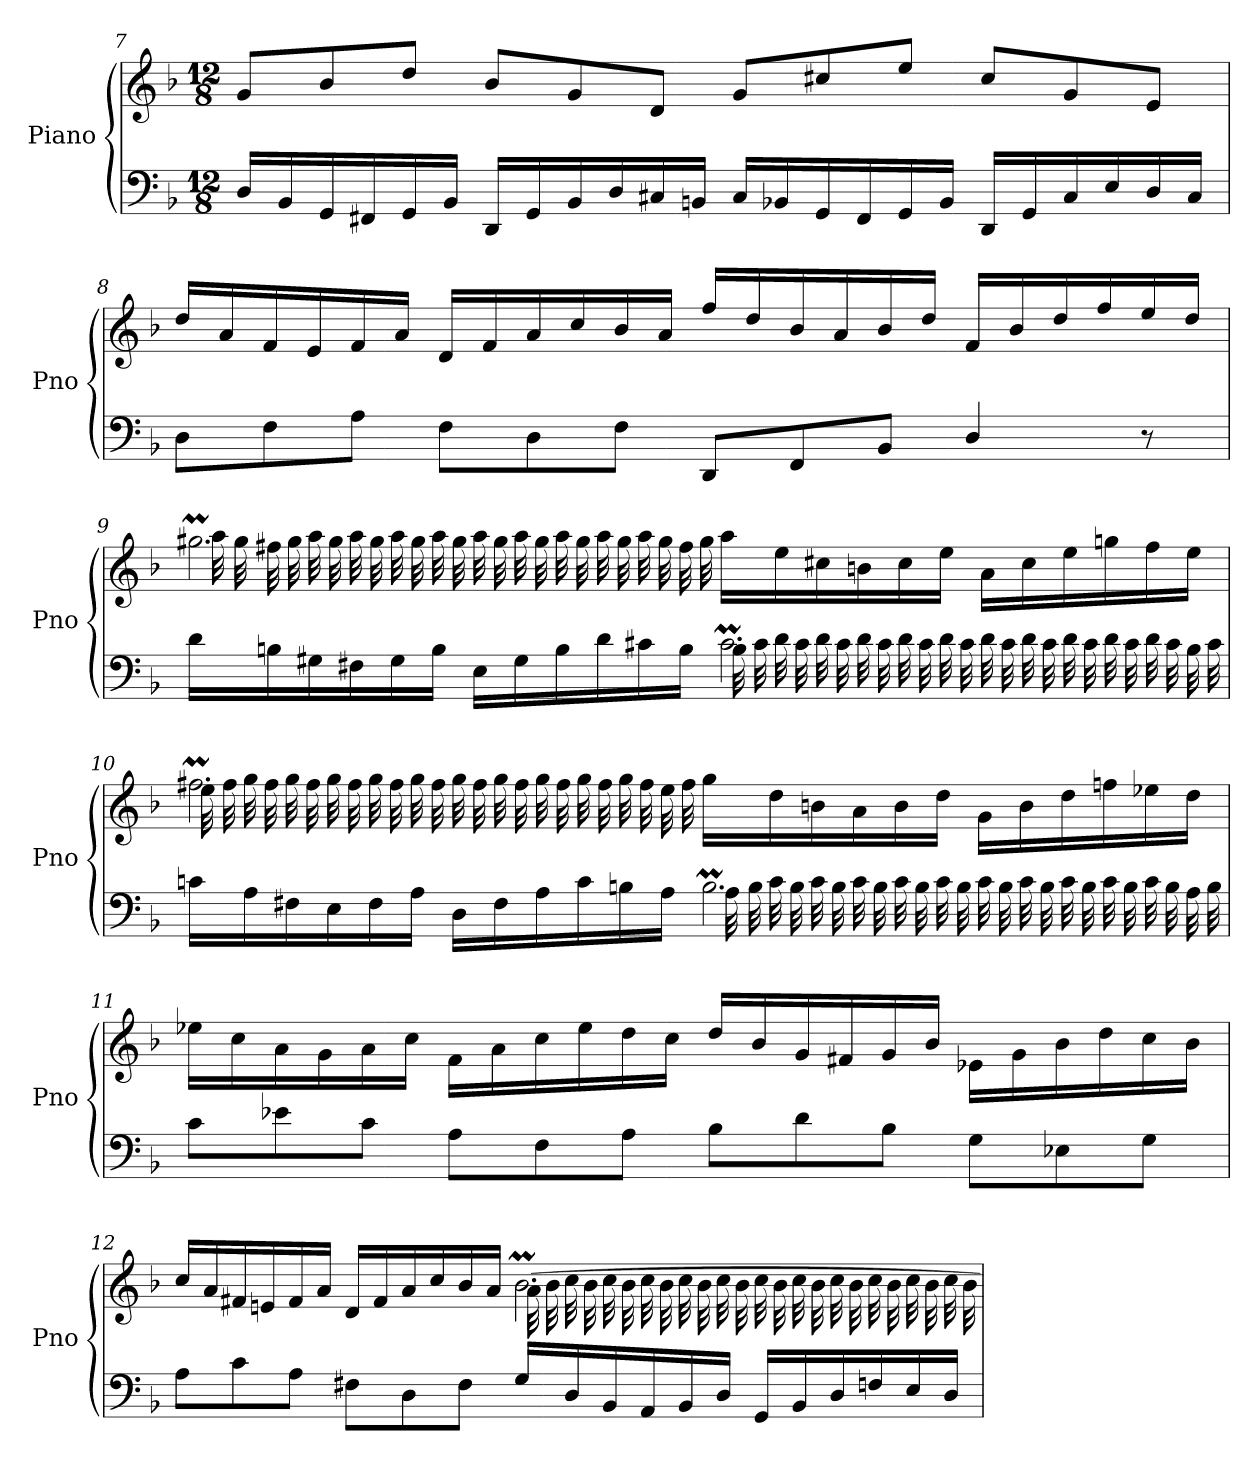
**kern	**kern
*part1	*part1
*staff2	*staff1
*I"Piano	*
*I'Pno	*
!!LO:LB:g=z
*clefF4	*clefG2
*k[b-]	*k[b-]
*M12/8	*M12/8
=7	=7
16D/LL	8g/L
16BB-/	.
16GG/	8b-/
16FF#X/	.
16GG/	8dd/J
16BB-/JJ	.
16DD/LL	8b-/L
16GG/	.
16BB-/	8g/
16D/	.
16C#X/	8d/J
16BBn/JJ	.
16C#/LL	8g/L
16BB-X/	.
16GG/	8cc#X/
16FF#/	.
16GG/	8ee/J
16BB-/JJ	.
16DD/LL	8cc#/L
16GG/	.
16C#/	8g/
16E/	.
16D/	8e/J
16C#/JJ	.
=8	=8
8D\L	16dd/LL
.	16a/
8F\	16f/
.	16e/
8A\J	16f/
.	16a/JJ
8F\L	16d/LL
.	16f/
8D\	16a/
.	16cc/
8F\J	16b-/
.	16a/JJ
8DD/L	16ff/LL
.	16dd/
8FF/	16b-/
.	16a/
8BB-/J	16b-/
.	16dd/JJ
4D/	16f/LL
.	16b-/
.	16dd/
.	16ff/
8r	16ee/
.	16dd/JJ
!!LO:PB:g=z
=9	=9
*^	*^
16d\LL	2.ryy	2.gg#Xm\	32aa
.	.	.	32gg#
16Bn\	.	.	32ff#X
.	.	.	32gg#
16G#X\	.	.	32aa
.	.	.	32gg#
16F#X\	.	.	32aa
.	.	.	32gg#
16G#\	.	.	32aa
.	.	.	32gg#
16B\JJ	.	.	32aa
.	.	.	32gg#
16E\LL	.	.	32aa
.	.	.	32gg#
16G#\	.	.	32aa
.	.	.	32gg#
16B\	.	.	32aa
.	.	.	32gg#
16d\	.	.	32aa
.	.	.	32gg#
16c#X\	.	.	32aa
.	.	.	32gg#
16B\JJ	.	.	32ff#
.	.	.	32gg#
2.c#m\	32B	16aa\LL	2.ryy
.	32c#	.	.
.	32d	16ee\	.
.	32c#	.	.
.	32d	16cc#X\	.
.	32c#	.	.
.	32d	16bn\	.
.	32c#	.	.
.	32d	16cc#\	.
.	32c#	.	.
.	32d	16ee\JJ	.
.	32c#	.	.
.	32d	16a\LL	.
.	32c#	.	.
.	32d	16cc#\	.
.	32c#	.	.
.	32d	16ee\	.
.	32c#	.	.
.	32d	16ggn\	.
.	32c#	.	.
.	32d	16ff#\	.
.	32c#	.	.
.	32B	16ee\JJ	.
.	32c#	.	.
!!LO:LB:g=z	!!
=10	=10	=10	=10
16cn\LL	2.ryy	2.ff#Xm\	32ee
.	.	.	32ff#
16A\	.	.	32gg
.	.	.	32ff#
16F#X\	.	.	32gg
.	.	.	32ff#
16E\	.	.	32gg
.	.	.	32ff#
16F#\	.	.	32gg
.	.	.	32ff#
16A\JJ	.	.	32gg
.	.	.	32ff#
16D\LL	.	.	32gg
.	.	.	32ff#
16F#\	.	.	32gg
.	.	.	32ff#
16A\	.	.	32gg
.	.	.	32ff#
16c\	.	.	32gg
.	.	.	32ff#
16Bn\	.	.	32gg
.	.	.	32ff#
16A\JJ	.	.	32ee
.	.	.	32ff#
2.Bm\	32A	16gg\LL	2.ryy
.	32B	.	.
.	32c	16dd\	.
.	32B	.	.
.	32c	16bn\	.
.	32B	.	.
.	32c	16a\	.
.	32B	.	.
.	32c	16b\	.
.	32B	.	.
.	32c	16dd\JJ	.
.	32B	.	.
.	32c	16g\LL	.
.	32B	.	.
.	32c	16b\	.
.	32B	.	.
.	32c	16dd\	.
.	32B	.	.
.	32c	16ffn\	.
.	32B	.	.
.	32c	16ee-X\	.
.	32B	.	.
.	32A	16dd\JJ	.
.	32B	.	.
*v	*v	*	*
*	*v	*v
!!LO:LB:g=z
=11	=11
8c\L	16ee-X\LL
.	16cc\
8e-X\	16a\
.	16g\
8c\J	16a\
.	16cc\JJ
8A\L	16f\LL
.	16a\
8F\	16cc\
.	16ee-\
8A\J	16dd\
.	16cc\JJ
8B-\L	16dd/LL
.	16b-/
8d\	16g/
.	16f#X/
8B-\J	16g/
.	16b-/JJ
8G\L	16e-X\LL
.	16g\
8E-X\	16b-\
.	16dd\
8G\J	16cc\
.	16b-\JJ
!!LO:LB:g=z
=12	=12
*	*^
8A\L	16cc/LL	2.ryy
.	16a/	.
8c\	16f#X/	.
.	16en/	.
8A\J	16f#/	.
.	16a/JJ	.
8F#X\L	16d/LL	.
.	16f#/	.
8D\	16a/	.
.	16cc/	.
8F#\J	16b-/	.
.	16a/JJ	.
16G/LL	[2.b-M\	32a
.	.	32b-
16D/	.	32cc
.	.	32b-
16BB-/	.	32cc
.	.	32b-
16AA/	.	32cc
.	.	32b-
16BB-/	.	32cc
.	.	32b-
16D/JJ	.	32cc
.	.	32b-
16GG/LL	.	32cc
.	.	32b-
16BB-/	.	32cc
.	.	32b-
16D/	.	32cc
.	.	32b-
16Fn/	.	32cc
.	.	32b-
16E/	.	32cc
.	.	32b-
16D/JJ	.	32cc
.	.	32b-
*	*v	*v
=	=
*-	*-
